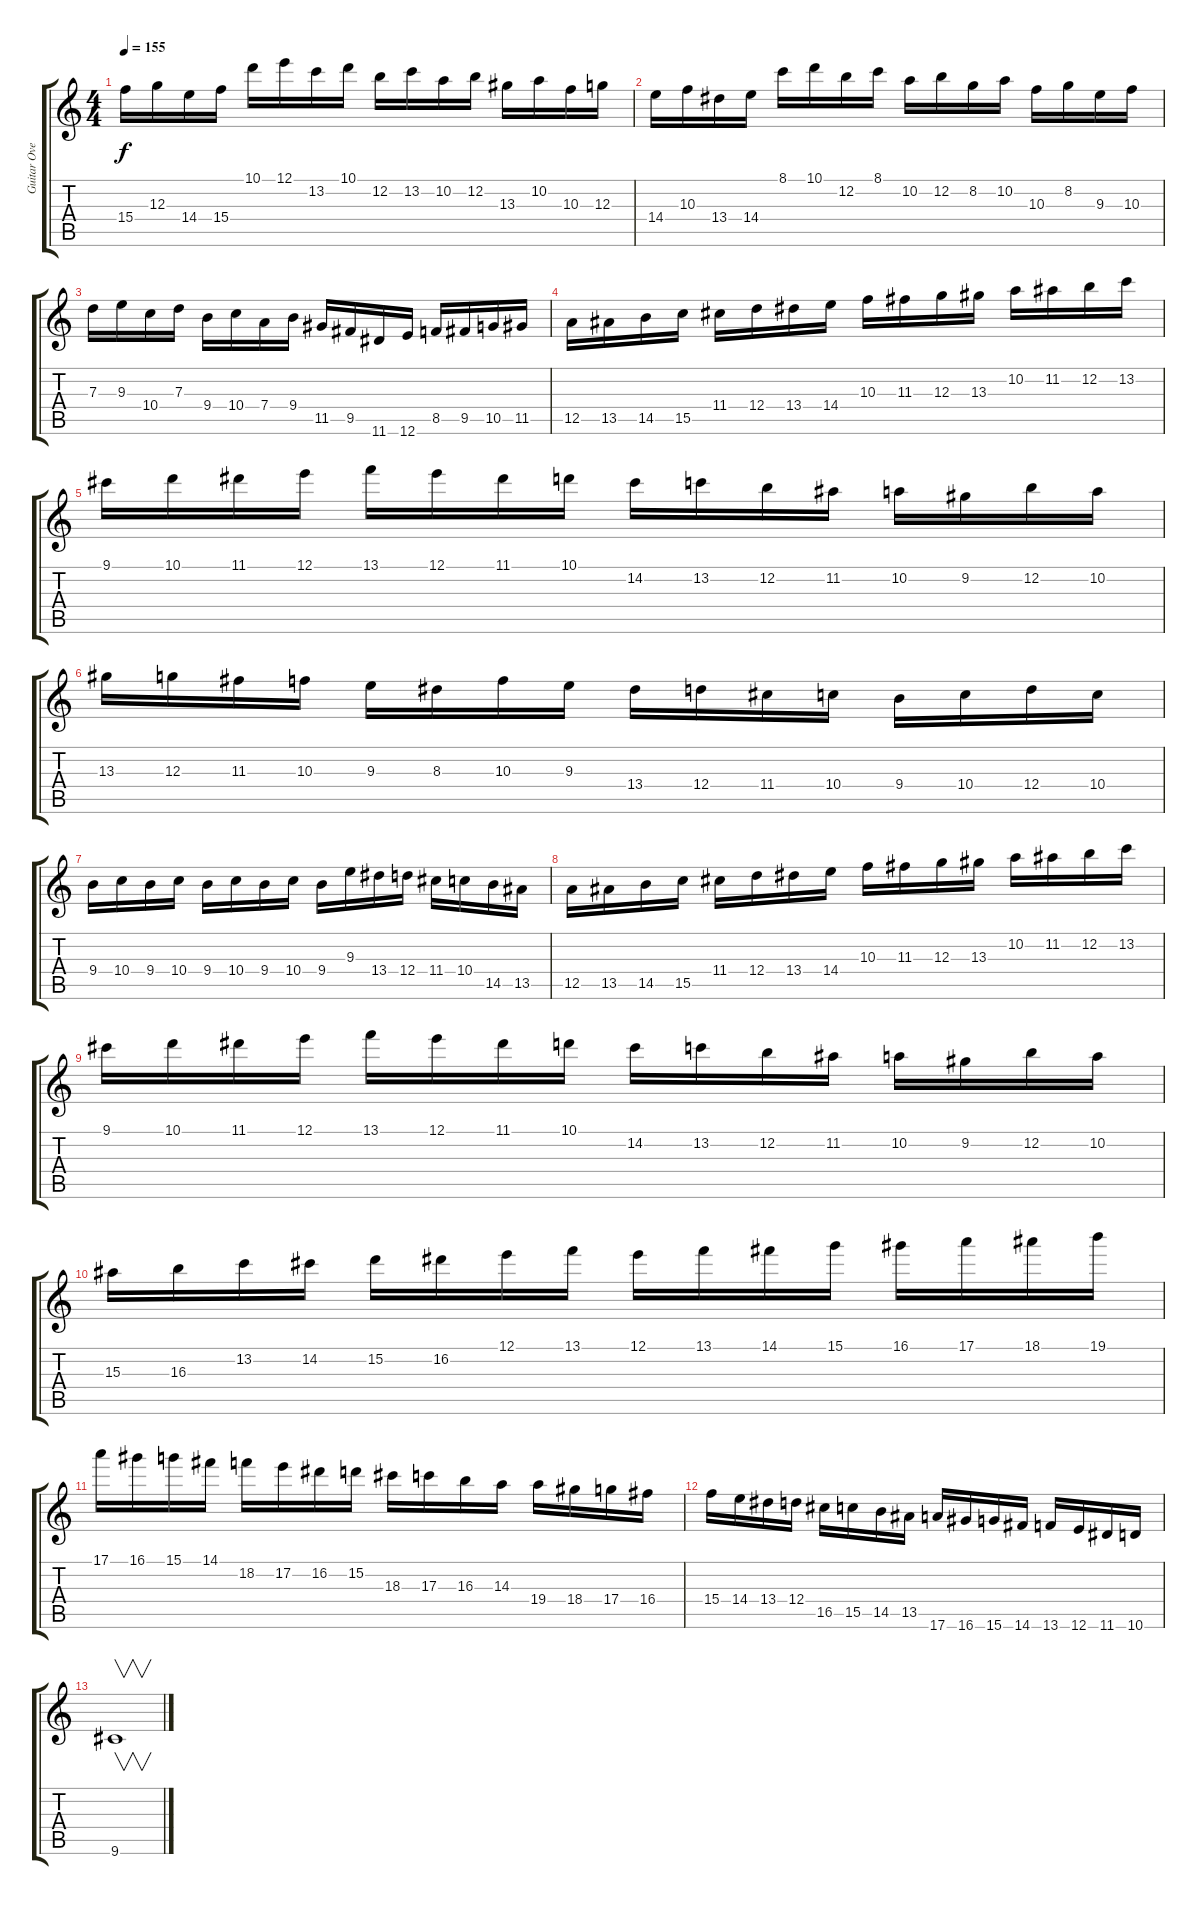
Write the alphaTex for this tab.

\track ("Guitar Overdubs" "Guitar Ove") {instrument fretlessbass}
\staff {score tabs}
\tuning (E4 B3 G3 D3 A2 E2) {hide}
\ts (4 4)
\tempo 155
\clef g2
\ks c
15.4.16{dy f} 12.3.16 14.4.16 15.4.16 10.1.16 12.1.16 13.2.16 10.1.16 12.2.16 13.2.16 10.2.16 12.2.16 13.3.16 10.2.16 10.3.16 12.3.16 |
14.4.16 10.3.16 13.4.16 14.4.16 8.1.16 10.1.16 12.2.16 8.1.16 10.2.16 12.2.16 8.2.16 10.2.16 10.3.16 8.2.16 9.3.16 10.3.16 |
7.3.16 9.3.16 10.4.16 7.3.16 9.4.16 10.4.16 7.4.16 9.4.16 11.5.16 9.5.16 11.6.16 12.6.16 8.5.16 9.5.16 10.5.16 11.5.16 |
12.5.16 13.5.16 14.5.16 15.5.16 11.4.16 12.4.16 13.4.16 14.4.16 10.3.16 11.3.16 12.3.16 13.3.16 10.2.16 11.2.16 12.2.16 13.2.16 |
9.1.16 10.1.16 11.1.16 12.1.16 13.1.16 12.1.16 11.1.16 10.1.16 14.2.16 13.2.16 12.2.16 11.2.16 10.2.16 9.2.16 12.2.16 10.2.16 |
13.3.16 12.3.16 11.3.16 10.3.16 9.3.16 8.3.16 10.3.16 9.3.16 13.4.16 12.4.16 11.4.16 10.4.16 9.4.16 10.4.16 12.4.16 10.4.16 |
9.4.16 10.4.16 9.4.16 10.4.16 9.4.16 10.4.16 9.4.16 10.4.16 9.4.16 9.3.16 13.4.16 12.4.16 11.4.16 10.4.16 14.5.16 13.5.16 |
12.5.16 13.5.16 14.5.16 15.5.16 11.4.16 12.4.16 13.4.16 14.4.16 10.3.16 11.3.16 12.3.16 13.3.16 10.2.16 11.2.16 12.2.16 13.2.16 |
9.1.16 10.1.16 11.1.16 12.1.16 13.1.16 12.1.16 11.1.16 10.1.16 14.2.16 13.2.16 12.2.16 11.2.16 10.2.16 9.2.16 12.2.16 10.2.16 |
15.3.16 16.3.16 13.2.16 14.2.16 15.2.16 16.2.16 12.1.16 13.1.16 12.1.16 13.1.16 14.1.16 15.1.16 16.1.16 17.1.16 18.1.16 19.1.16 |
17.1.16 16.1.16 15.1.16 14.1.16 18.2.16 17.2.16 16.2.16 15.2.16 18.3.16 17.3.16 16.3.16 14.3.16 19.4.16 18.4.16 17.4.16 16.4.16 |
15.4.16 14.4.16 13.4.16 12.4.16 16.5.16 15.5.16 14.5.16 13.5.16 17.6.16 16.6.16 15.6.16 14.6.16 13.6.16 12.6.16 11.6.16 10.6.16 |
9.6.1{v}
